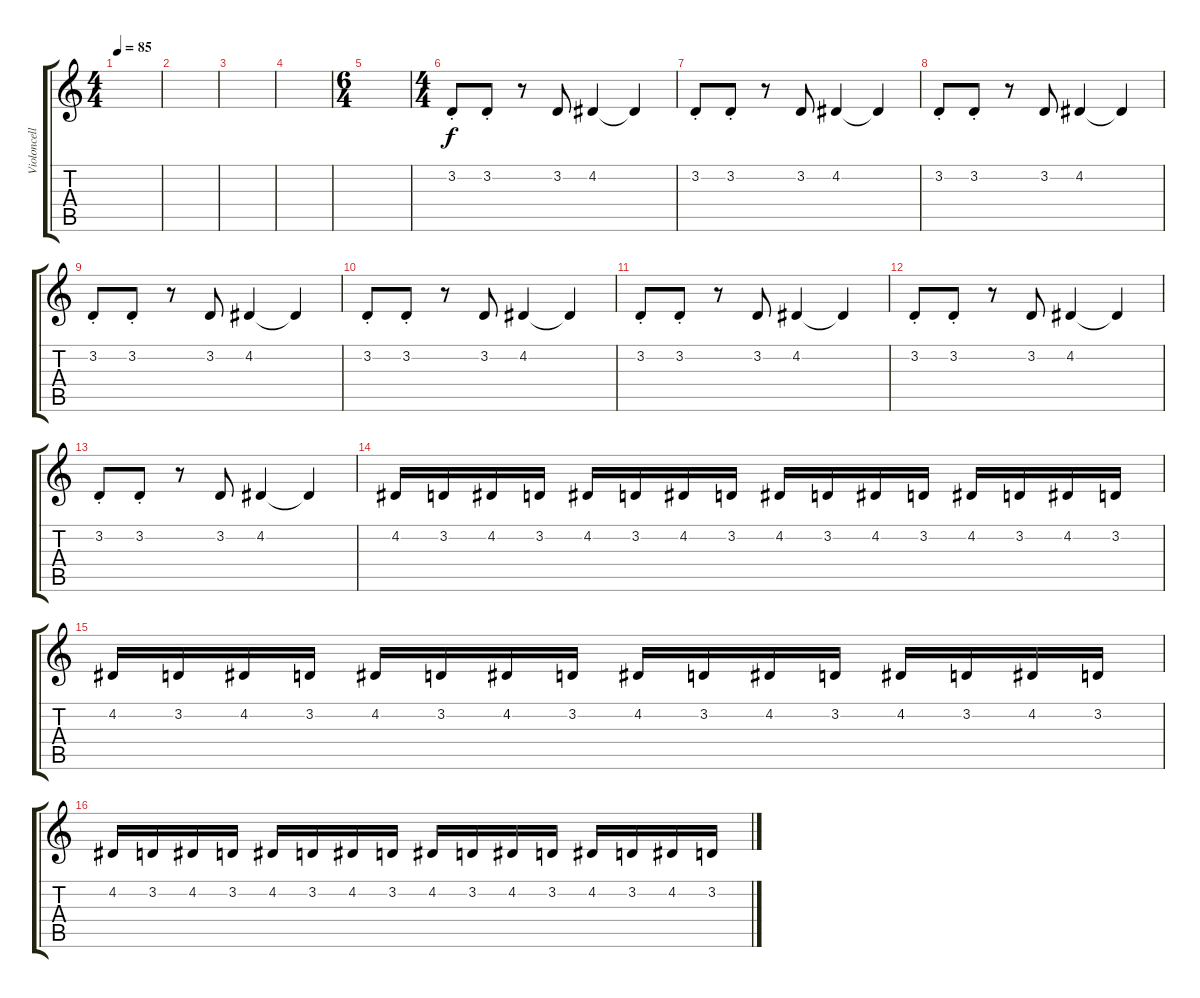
\track ("Violoncelle" "Violoncell") {instrument cello}
\staff {score tabs}
\tuning (E4 B3 G3 D3 A2 E2) {hide}
\ts (4 4)
\tempo 85
\clef g2
\ks c
|
|
|
|
\ts (6 4)
|
\ts (4 4)
3.2{st}.8 3.2{st}.8 r.8 3.2.8 4.2.4 4.2{t}.4 |
3.2{st}.8 3.2{st}.8 r.8 3.2.8 4.2.4 4.2{t}.4 |
3.2{st}.8 3.2{st}.8 r.8 3.2.8 4.2.4 4.2{t}.4 |
3.2{st}.8 3.2{st}.8 r.8 3.2.8 4.2.4 4.2{t}.4 |
3.2{st}.8 3.2{st}.8 r.8 3.2.8 4.2.4 4.2{t}.4 |
3.2{st}.8 3.2{st}.8 r.8 3.2.8 4.2.4 4.2{t}.4 |
3.2{st}.8 3.2{st}.8 r.8 3.2.8 4.2.4 4.2{t}.4 |
3.2{st}.8 3.2{st}.8 r.8 3.2.8 4.2.4 4.2{t}.4 |
4.2.16 3.2.16 4.2.16 3.2.16 4.2.16 3.2.16 4.2.16 3.2.16 4.2.16 3.2.16 4.2.16 3.2.16 4.2.16 3.2.16 4.2.16 3.2.16 |
4.2.16 3.2.16 4.2.16 3.2.16 4.2.16 3.2.16 4.2.16 3.2.16 4.2.16 3.2.16 4.2.16 3.2.16 4.2.16 3.2.16 4.2.16 3.2.16 |
4.2.16 3.2.16 4.2.16 3.2.16 4.2.16 3.2.16 4.2.16 3.2.16 4.2.16 3.2.16 4.2.16 3.2.16 4.2.16 3.2.16 4.2.16 3.2.16
